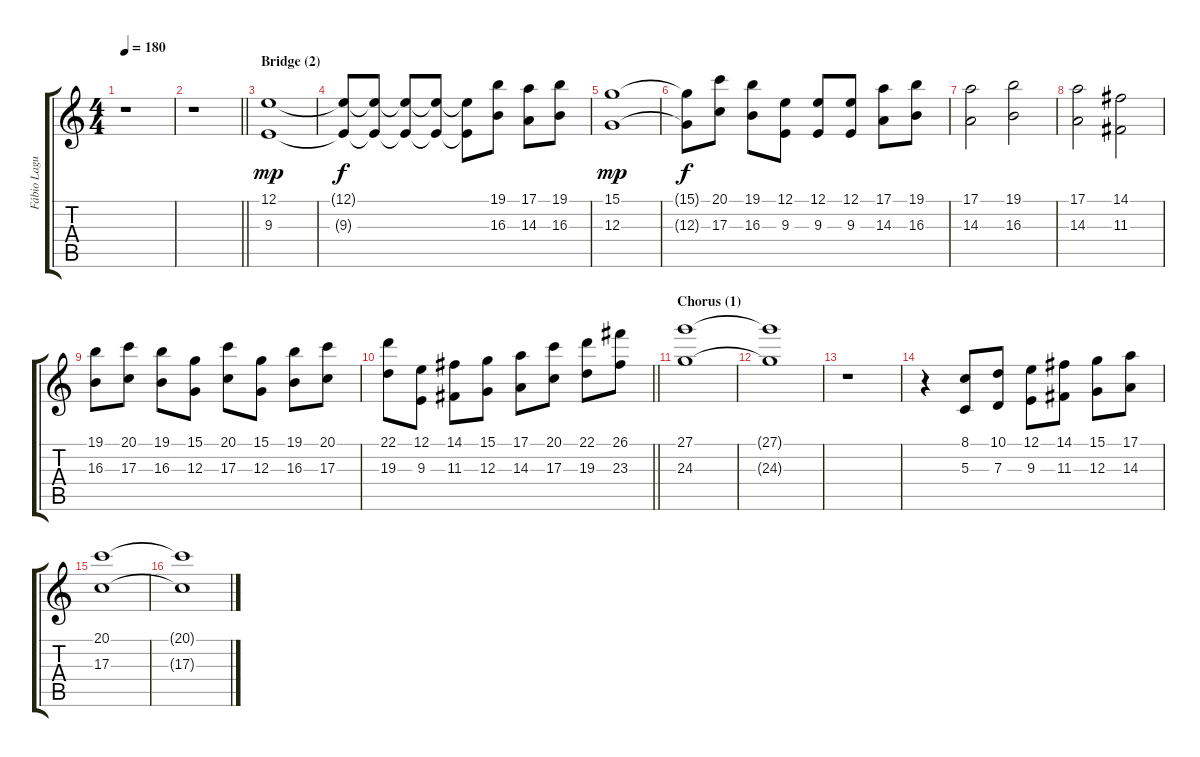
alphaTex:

\track ("Fábio Laguna" "Fábio Lagu") {instrument stringensemble1}
\staff {score tabs}
\tuning (E4 B3 G3 D3 A2 E2) {hide}
\ts (4 4)
\tempo 180
\clef g2
\ks c
r.1{dy f} |
\barLineRight lightlight
r.1 |
\section ("" "Bridge (2)")
(12.1 9.3).1{dy mp volume 13 instrument tremolostrings} |
(12.1{t} 9.3{t}).8{dy f} (12.1{t} 9.3{t}).8 (12.1{t} 9.3{t}).8 (12.1{t} 9.3{t}).8 (12.1{t} 9.3{t}).8 (19.1 16.3).8 (17.1 14.3).8 (19.1 16.3).8 |
(15.1 12.3).1{dy mp} |
(15.1{t} 12.3{t}).8{dy f} (20.1 17.3).8 (19.1 16.3).8 (12.1 9.3).8 (12.1 9.3).8 (12.1 9.3).8 (17.1 14.3).8 (19.1 16.3).8 |
(17.1 14.3).2 (19.1 16.3).2 |
(17.1 14.3).2 (14.1 11.3).2 |
(19.1 16.3).8 (20.1 17.3).8 (19.1 16.3).8 (15.1 12.3).8 (20.1 17.3).8 (15.1 12.3).8 (19.1 16.3).8 (20.1 17.3).8 |
\barLineRight lightlight
(22.1 19.3).8 (12.1 9.3).8 (14.1 11.3).8 (15.1 12.3).8 (17.1 14.3).8 (20.1 17.3).8 (22.1 19.3).8 (26.1 23.3).8 |
\section ("" "Chorus (1)")
(27.1 24.3).1 |
(27.1{t} 24.3{t}).1 |
r.1 |
r.4 (8.1 5.3).8 (10.1 7.3).8 (12.1 9.3).8 (14.1 11.3).8 (15.1 12.3).8 (17.1 14.3).8 |
(20.1 17.3).1 |
(20.1{t} 17.3{t}).1
